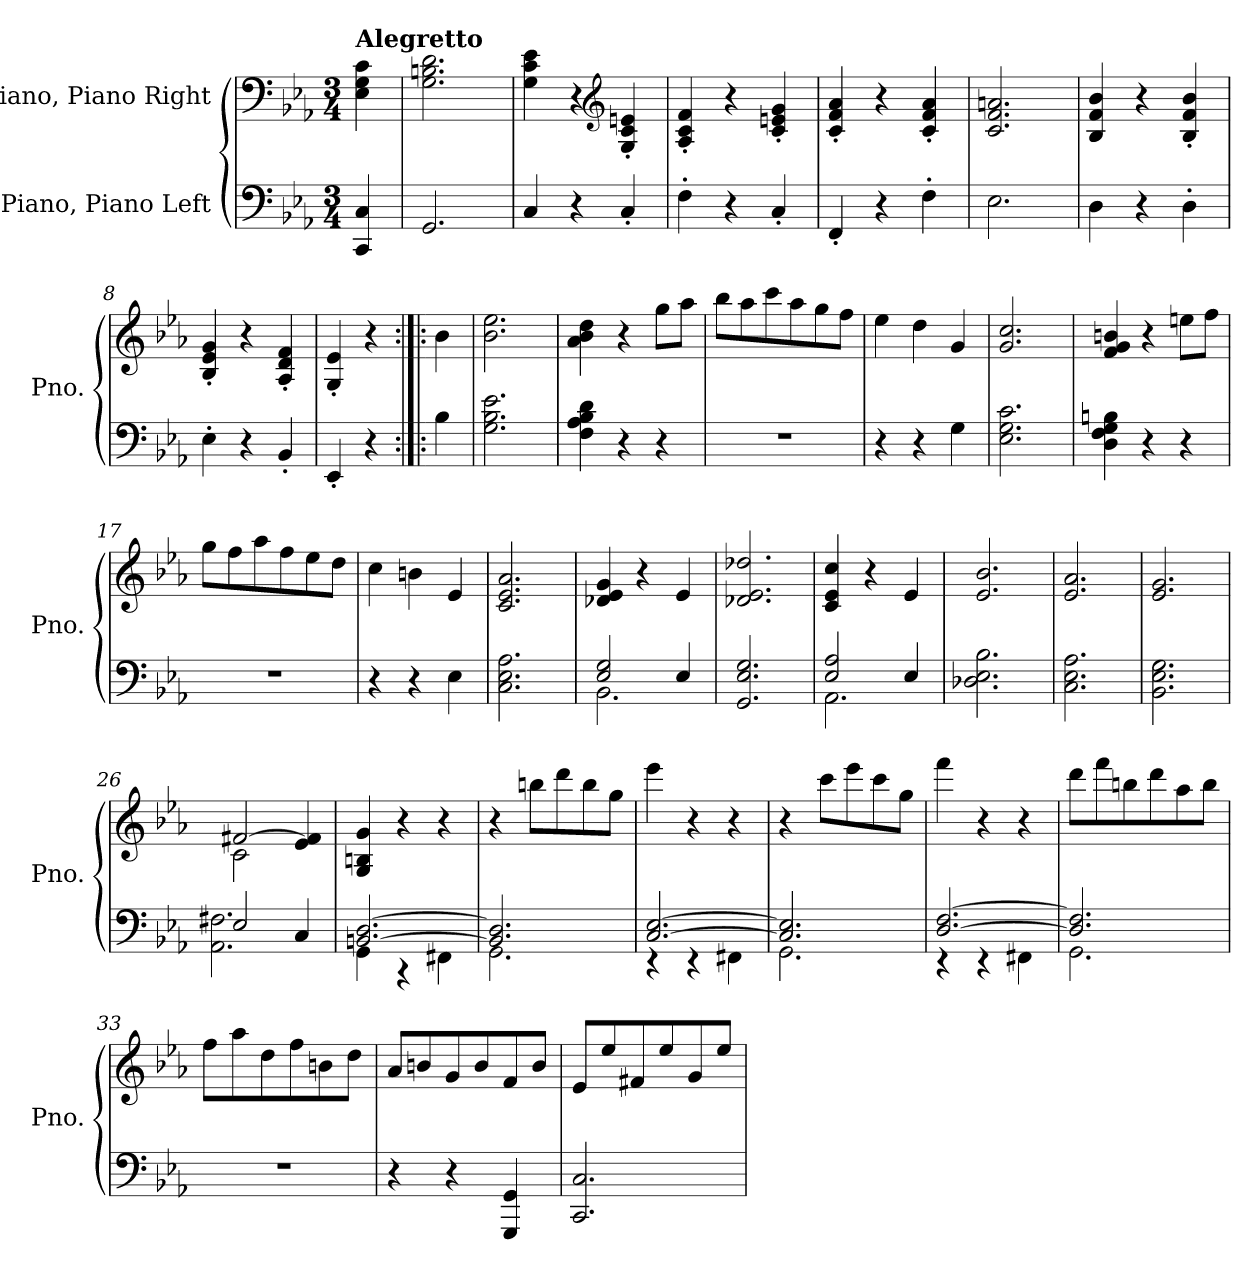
**kern	**kern
*part2	*part1
*staff2	*staff1
*I"Piano, Piano Left	*I"Piano, Piano Right
*I'Pno.	*I'Pno.
*clefF4	*clefF4
*k[b-e-a-]	*k[b-e-a-]
*M3/4	*M3/4
*MM200	*MM200
=1	=1
!	!LO:TX:a:B:t=Alegretto
4CC/ 4C/	4E-\ 4G\ 4c\
=2	=2
2.GG/	2.G\ 2.Bn\ 2.d\
=3	=3
4C/	4G\ 4c\ 4e-\
4r	4r
*	*clefG2
4C'/	4G/' 4c/' 4en/'
=4	=4
4F'\	4A-/' 4c/' 4f/'
4r	4r
4C'/	4c/' 4en/' 4g/'
=5	=5
4FF'/	4c/' 4f/' 4a-/'
4r	4r
4F'\	4c/' 4f/' 4a-/'
=6	=6
2.E-\	2.c/ 2.f/ 2.an/
=7	=7
4D\	4B-/ 4f/ 4b-/
4r	4r
4D'\	4B-/' 4f/' 4b-/'
=8	=8
4E-'\	4B-/' 4e-/' 4g/'
4r	4r
4BB-'/	4A-/' 4d/' 4f/'
=9	=9
4EE-'/	4G/' 4e-/'
4r	4r
!!LO:LB:g=z
=10:|!|:	=10:|!|:
*	*MM200
4B-\	4b-\
=11	=11
2.G\ 2.B-\ 2.e-\	2.b-\ 2.ee-\
=12	=12
4F\ 4A-\ 4B-\ 4d\	4a-\ 4b-\ 4dd\
4r	4r
4r	8gg\L
.	8aa-\J
=13	=13
2.r	8bb-\L
.	8aa-\
.	8ccc\
.	8aa-\
.	8gg\
.	8ff\J
=14	=14
4r	4ee-\
4r	4dd\
4G\	4g/
=15	=15
2.E-\ 2.G\ 2.c\	2.g/ 2.cc/
=16	=16
4D\ 4F\ 4G\ 4Bn\	4f/ 4g/ 4bn/
4r	4r
4r	8een\L
.	8ff\J
=17	=17
2.r	8gg\L
.	8ff\
.	8aa-\
.	8ff\
.	8ee-\
.	8dd\J
=18	=18
4r	4cc\
4r	4bn\
4E-\	4e-/
=19	=19
2.C\ 2.E-\ 2.A-\	2.c/ 2.e-/ 2.a-/
!!LO:LB:g=z
=20	=20
*^	*
2E-/ 2G/	2.BB-\	4d-X/ 4e-/ 4g/
.	.	4r
4E-/	.	4e-/
*v	*v	*
=21	=21
2.GG/ 2.E-/ 2.G/	2.d-X/ 2.e-/ 2.dd-X/
=22	=22
*^	*
2E-/ 2A-/	2.AA-\	4c/ 4e-/ 4cc/
.	.	4r
4E-/	.	4e-/
*v	*v	*
=23	=23
2.D-X\ 2.E-\ 2.B-\	2.e-/ 2.b-/
=24	=24
2.C\ 2.E-\ 2.A-\	2.e-/ 2.a-/
=25	=25
2.BB-\ 2.E-\ 2.G\	2.e-/ 2.g/
=26	=26
*	*MM170
*^	*^
2E-/	2.AA-\ 2.F#X\	[2f#X/	2c\
*	*	*MM160	*
4C/	.	4e-/ 4f#/]	4ryy
*	*	*v	*v
=27	=27	=27
*	*	*MM200
[2.BBn/ [2.D/	4GG\	4G/ 4Bn/ 4g/
.	4r	4r
.	4FF#X\	4r
=28	=28	=28
2.BB/] 2.D/]	2.GG\	4r
.	.	8bbn\L
.	.	8ddd\
.	.	8bb\
.	.	8gg\J
=29	=29	=29
[2.C/ [2.E-/	4r	4eee-\
.	4r	4r
.	4FF#X\	4r
!!LO:LB:g=z
=30	=30	=30
2.C/] 2.E-/]	2.GG\	4r
.	.	8ccc\L
.	.	8eee-\
.	.	8ccc\
.	.	8gg\J
=31	=31	=31
[2.D/ [2.F/	4r	4fff\
.	4r	4r
.	4FF#X\	4r
=32	=32	=32
2.D/] 2.F/]	2.GG\	8ddd\L
.	.	8fff\
.	.	8bbn\
.	.	8ddd\
.	.	8aa-\
.	.	8bb\J
*v	*v	*
=33	=33
2.r	8ff\L
.	8aa-\
.	8dd\
.	8ff\
.	8bn\
.	8dd\J
=34	=34
4r	8a-/L
.	8bn/
4r	8g/
.	8b/
4GGG/ 4GG/	8f/
.	8b/J
=35	=35
2.CC/ 2.C/	8e-/L
.	8ee-/
.	8f#X/
.	8ee-/
.	8g/
.	8ee-/J
=	=
*-	*-
